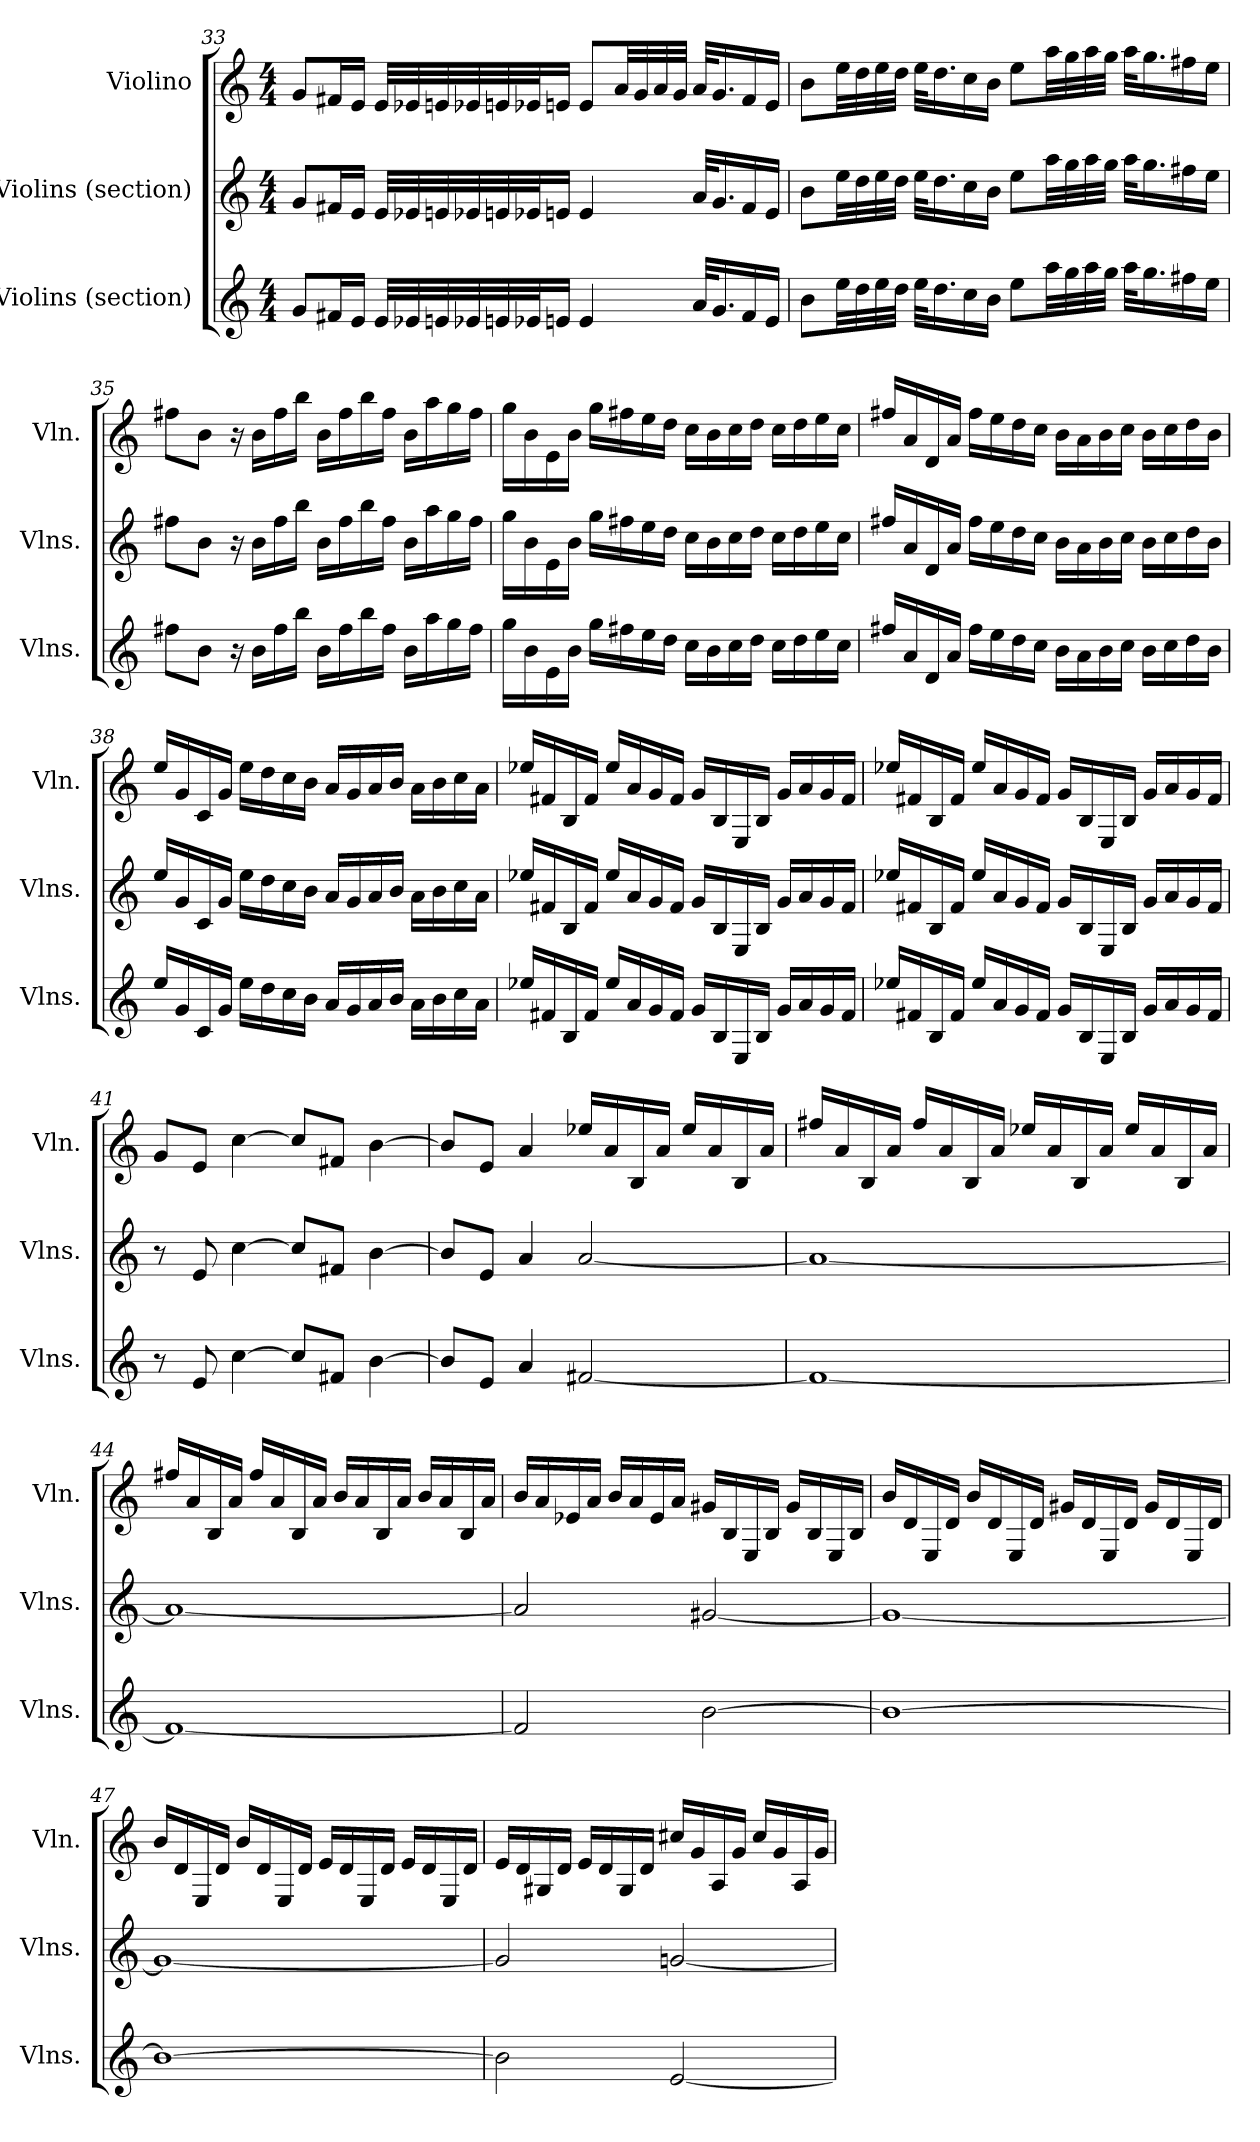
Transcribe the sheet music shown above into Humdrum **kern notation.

**kern	**kern	**kern
*part3	*part2	*part1
*staff3	*staff2	*staff1
*I"Violins (section)	*I"Violins (section)	*I"Violino
*I'Vlns.	*I'Vlns.	*I'Vln.
!!LO:LB:g=z
*clefG2	*clefG2	*clefG2
*k[]	*k[]	*k[]
*M4/4	*M4/4	*M4/4
=33	=33	=33
8g/L	8g/L	8g/L
16f#X/L	16f#X/L	16f#X/L
16e/JJ	16e/JJ	16e/JJ
32e/LLL	32e/LLL	32e/LLL
32e-X/	32e-X/	32e-X/
32en/	32en/	32en/
32e-X/	32e-X/	32e-X/
32en/	32en/	32en/
32e-X/J	32e-X/J	32e-X/J
16en/JJ	16en/JJ	16en/JJ
4e/	4e/	8e/L
.	.	32a/LL
.	.	32g/
.	.	32a/
.	.	32g/JJJ
32a/KLL	32a/KLL	32a/KLL
16.g/	16.g/	16.g/
16f#/	16f#/	16f#/
16e/JJ	16e/JJ	16e/JJ
=34	=34	=34
8b\L	8b\L	8b\L
32ee\LL	32ee\LL	32ee\LL
32dd\	32dd\	32dd\
32ee\	32ee\	32ee\
32dd\JJJ	32dd\JJJ	32dd\JJJ
32ee\KLL	32ee\KLL	32ee\KLL
16.dd\	16.dd\	16.dd\
16cc\	16cc\	16cc\
16b\JJ	16b\JJ	16b\JJ
8ee\L	8ee\L	8ee\L
32aa\LL	32aa\LL	32aa\LL
32gg\	32gg\	32gg\
32aa\	32aa\	32aa\
32gg\JJJ	32gg\JJJ	32gg\JJJ
32aa\KLL	32aa\KLL	32aa\KLL
16.gg\	16.gg\	16.gg\
16ff#X\	16ff#X\	16ff#X\
16ee\JJ	16ee\JJ	16ee\JJ
!!LO:LB:g=z
=35	=35	=35
8ff#X\L	8ff#X\L	8ff#X\L
8b\J	8b\J	8b\J
16r	16r	16r
16b\LL	16b\LL	16b\LL
16ff#\	16ff#\	16ff#\
16bb\JJ	16bb\JJ	16bb\JJ
16b\LL	16b\LL	16b\LL
16ff#\	16ff#\	16ff#\
16bb\	16bb\	16bb\
16ff#\JJ	16ff#\JJ	16ff#\JJ
16b\LL	16b\LL	16b\LL
16aa\	16aa\	16aa\
16gg\	16gg\	16gg\
16ff#\JJ	16ff#\JJ	16ff#\JJ
=36	=36	=36
16gg\LL	16gg\LL	16gg\LL
16b\	16b\	16b\
16e\	16e\	16e\
16b\JJ	16b\JJ	16b\JJ
16gg\LL	16gg\LL	16gg\LL
16ff#X\	16ff#X\	16ff#X\
16ee\	16ee\	16ee\
16dd\JJ	16dd\JJ	16dd\JJ
16cc\LL	16cc\LL	16cc\LL
16b\	16b\	16b\
16cc\	16cc\	16cc\
16dd\JJ	16dd\JJ	16dd\JJ
16cc\LL	16cc\LL	16cc\LL
16dd\	16dd\	16dd\
16ee\	16ee\	16ee\
16cc\JJ	16cc\JJ	16cc\JJ
!!LO:LB:g=z
=37	=37	=37
16ff#X/LL	16ff#X/LL	16ff#X/LL
16a/	16a/	16a/
16d/	16d/	16d/
16a/JJ	16a/JJ	16a/JJ
16ff#\LL	16ff#\LL	16ff#\LL
16ee\	16ee\	16ee\
16dd\	16dd\	16dd\
16cc\JJ	16cc\JJ	16cc\JJ
16b\LL	16b\LL	16b\LL
16a\	16a\	16a\
16b\	16b\	16b\
16cc\JJ	16cc\JJ	16cc\JJ
16b\LL	16b\LL	16b\LL
16cc\	16cc\	16cc\
16dd\	16dd\	16dd\
16b\JJ	16b\JJ	16b\JJ
=38	=38	=38
16ee/LL	16ee/LL	16ee/LL
16g/	16g/	16g/
16c/	16c/	16c/
16g/JJ	16g/JJ	16g/JJ
16ee\LL	16ee\LL	16ee\LL
16dd\	16dd\	16dd\
16cc\	16cc\	16cc\
16b\JJ	16b\JJ	16b\JJ
16a/LL	16a/LL	16a/LL
16g/	16g/	16g/
16a/	16a/	16a/
16b/JJ	16b/JJ	16b/JJ
16a\LL	16a\LL	16a\LL
16b\	16b\	16b\
16cc\	16cc\	16cc\
16a\JJ	16a\JJ	16a\JJ
!!LO:LB:g=z
=39	=39	=39
16ee-X/LL	16ee-X/LL	16ee-X/LL
16f#X/	16f#X/	16f#X/
16B/	16B/	16B/
16f#/JJ	16f#/JJ	16f#/JJ
16ee-/LL	16ee-/LL	16ee-/LL
16a/	16a/	16a/
16g/	16g/	16g/
16f#/JJ	16f#/JJ	16f#/JJ
16g/LL	16g/LL	16g/LL
16B/	16B/	16B/
16E/	16E/	16E/
16B/JJ	16B/JJ	16B/JJ
16g/LL	16g/LL	16g/LL
16a/	16a/	16a/
16g/	16g/	16g/
16f#/JJ	16f#/JJ	16f#/JJ
=40	=40	=40
16ee-X/LL	16ee-X/LL	16ee-X/LL
16f#X/	16f#X/	16f#X/
16B/	16B/	16B/
16f#/JJ	16f#/JJ	16f#/JJ
16ee-/LL	16ee-/LL	16ee-/LL
16a/	16a/	16a/
16g/	16g/	16g/
16f#/JJ	16f#/JJ	16f#/JJ
16g/LL	16g/LL	16g/LL
16B/	16B/	16B/
16E/	16E/	16E/
16B/JJ	16B/JJ	16B/JJ
16g/LL	16g/LL	16g/LL
16a/	16a/	16a/
16g/	16g/	16g/
16f#/JJ	16f#/JJ	16f#/JJ
=41	=41	=41
8r	8r	8g/L
8e/	8e/	8e/J
[4cc\	[4cc\	[4cc\
8cc/L]	8cc/L]	8cc/L]
8f#X/J	8f#X/J	8f#X/J
[4b\	[4b\	[4b\
!!LO:PB:g=z
=42	=42	=42
8b/L]	8b/L]	8b/L]
8e/J	8e/J	8e/J
4a/	4a/	4a/
[2f#X/	[2a/	16ee-X/LL
.	.	16a/
.	.	16B/
.	.	16a/JJ
.	.	16ee-/LL
.	.	16a/
.	.	16B/
.	.	16a/JJ
=43	=43	=43
1f#_	1a_	16ff#X/LL
.	.	16a/
.	.	16B/
.	.	16a/JJ
.	.	16ff#/LL
.	.	16a/
.	.	16B/
.	.	16a/JJ
.	.	16ee-X/LL
.	.	16a/
.	.	16B/
.	.	16a/JJ
.	.	16ee-/LL
.	.	16a/
.	.	16B/
.	.	16a/JJ
!!LO:LB:g=z
=44	=44	=44
1f#_	1a_	16ff#X/LL
.	.	16a/
.	.	16B/
.	.	16a/JJ
.	.	16ff#/LL
.	.	16a/
.	.	16B/
.	.	16a/JJ
.	.	16b/LL
.	.	16a/
.	.	16B/
.	.	16a/JJ
.	.	16b/LL
.	.	16a/
.	.	16B/
.	.	16a/JJ
=45	=45	=45
2f#/]	2a/]	16b/LL
.	.	16a/
.	.	16e-X/
.	.	16a/JJ
.	.	16b/LL
.	.	16a/
.	.	16e-/
.	.	16a/JJ
[2b\	[2g#X/	16g#X/LL
.	.	16B/
.	.	16E/
.	.	16B/JJ
.	.	16g#/LL
.	.	16B/
.	.	16E/
.	.	16B/JJ
!!LO:LB:g=z
=46	=46	=46
1b_	1g#_	16b/LL
.	.	16d/
.	.	16E/
.	.	16d/JJ
.	.	16b/LL
.	.	16d/
.	.	16E/
.	.	16d/JJ
.	.	16g#X/LL
.	.	16d/
.	.	16E/
.	.	16d/JJ
.	.	16g#/LL
.	.	16d/
.	.	16E/
.	.	16d/JJ
=47	=47	=47
1b_	1g#_	16b/LL
.	.	16d/
.	.	16E/
.	.	16d/JJ
.	.	16b/LL
.	.	16d/
.	.	16E/
.	.	16d/JJ
.	.	16e/LL
.	.	16d/
.	.	16E/
.	.	16d/JJ
.	.	16e/LL
.	.	16d/
.	.	16E/
.	.	16d/JJ
!!LO:LB:g=z
=48	=48	=48
2b\]	2g#/]	16e/LL
.	.	16d/
.	.	16G#X/
.	.	16d/JJ
.	.	16e/LL
.	.	16d/
.	.	16G#/
.	.	16d/JJ
[2e/	[2gn/	16cc#X/LL
.	.	16g/
.	.	16A/
.	.	16g/JJ
.	.	16cc#/LL
.	.	16g/
.	.	16A/
.	.	16g/JJ
=	=	=
*-	*-	*-
